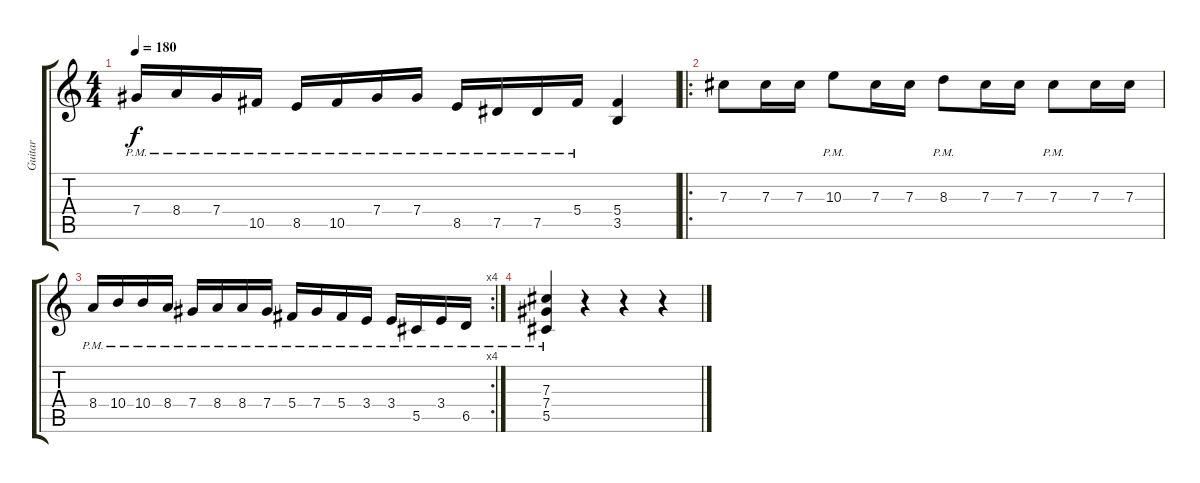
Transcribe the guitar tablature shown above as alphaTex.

\track ("Guitar" "Guitar") {instrument distortionguitar}
\staff {score tabs}
\tuning (Eb4 Bb3 Gb3 Db3 Ab2 Eb2) {hide}
\ts (4 4)
\tempo 180
\clef g2
\ks c
7.4{pm}.16{dy f} 8.4{pm}.16 7.4{pm}.16 10.5{pm}.16 8.5{pm}.16 10.5{pm}.16 7.4{pm}.16 7.4{pm}.16 8.5{pm}.16 7.5{pm}.16 7.5{pm}.16 5.4{pm}.16 (5.4 3.5).4 |
\ro
7.3.8 7.3.16 7.3.16 10.3{pm}.8 7.3.16 7.3.16 8.3{pm}.8 7.3.16 7.3.16 7.3{pm}.8 7.3.16 7.3.16 |
\rc 4
8.4{pm}.16 10.4{pm}.16 10.4{pm}.16 8.4{pm}.16 7.4{pm}.16 8.4{pm}.16 8.4{pm}.16 7.4{pm}.16 5.4{pm}.16 7.4{pm}.16 5.4{pm}.16 3.4{pm}.16 3.4{pm}.16 5.5{pm}.16 3.4{pm}.16 6.5{pm}.16 |
(7.3 7.4{pm} 5.5).4 r.4 r.4 r.4
